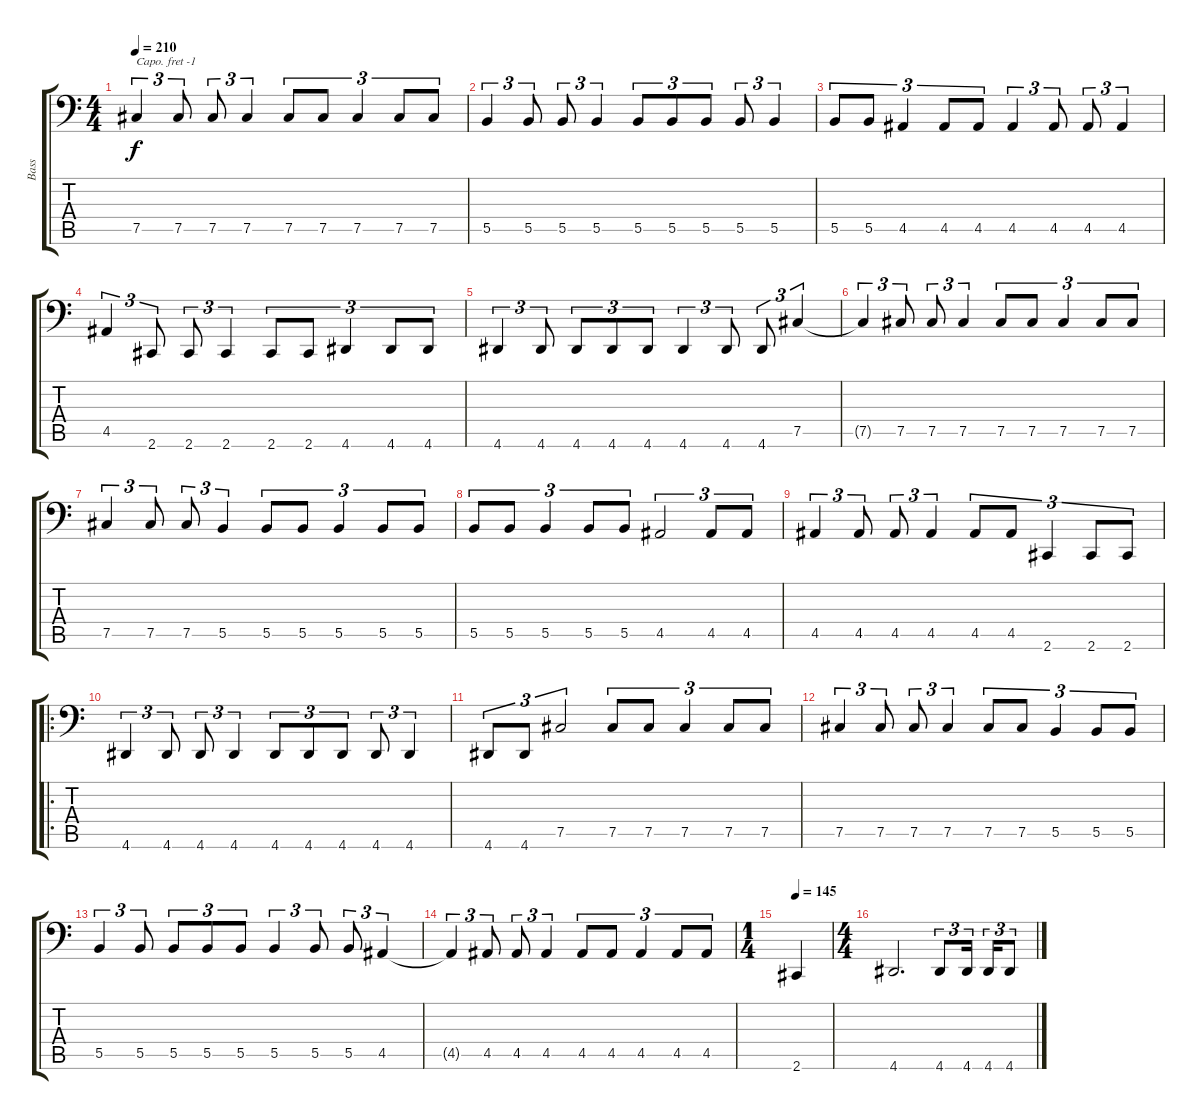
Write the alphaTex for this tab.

\track ("Bass" "Bass") {instrument electricbassfinger}
\staff {score tabs}
\capo -1
\tuning (D3 A2 F2 C2 G1 C1) {hide}
\ts (4 4)
\tempo 210
\clef f4
\ks c
7.5.4{tu (3 2) dy f} 7.5.8{tu (3 2)} 7.5.8{tu (3 2)} 7.5.4{tu (3 2)} 7.5.8{tu (3 2)} 7.5.8{tu (3 2)} 7.5.4{tu (3 2)} 7.5.8{tu (3 2)} 7.5.8{tu (3 2)} |
5.5.4{tu (3 2)} 5.5.8{tu (3 2)} 5.5.8{tu (3 2)} 5.5.4{tu (3 2)} 5.5.8{tu (3 2)} 5.5.8{tu (3 2)} 5.5.8{tu (3 2)} 5.5.8{tu (3 2)} 5.5.4{tu (3 2)} |
5.5.8{tu (3 2)} 5.5.8{tu (3 2)} 4.5.4{tu (3 2)} 4.5.8{tu (3 2)} 4.5.8{tu (3 2)} 4.5.4{tu (3 2)} 4.5.8{tu (3 2)} 4.5.8{tu (3 2)} 4.5.4{tu (3 2)} |
4.5.4{tu (3 2)} 2.6.8{tu (3 2)} 2.6.8{tu (3 2)} 2.6.4{tu (3 2)} 2.6.8{tu (3 2)} 2.6.8{tu (3 2)} 4.6.4{tu (3 2)} 4.6.8{tu (3 2)} 4.6.8{tu (3 2)} |
4.6.4{tu (3 2)} 4.6.8{tu (3 2)} 4.6.8{tu (3 2)} 4.6.8{tu (3 2)} 4.6.8{tu (3 2)} 4.6.4{tu (3 2)} 4.6.8{tu (3 2)} 4.6.8{tu (3 2)} 7.5.4{tu (3 2)} |
7.5{t}.4{tu (3 2)} 7.5.8{tu (3 2)} 7.5.8{tu (3 2)} 7.5.4{tu (3 2)} 7.5.8{tu (3 2)} 7.5.8{tu (3 2)} 7.5.4{tu (3 2)} 7.5.8{tu (3 2)} 7.5.8{tu (3 2)} |
7.5.4{tu (3 2)} 7.5.8{tu (3 2)} 7.5.8{tu (3 2)} 5.5.4{tu (3 2)} 5.5.8{tu (3 2)} 5.5.8{tu (3 2)} 5.5.4{tu (3 2)} 5.5.8{tu (3 2)} 5.5.8{tu (3 2)} |
5.5.8{tu (3 2)} 5.5.8{tu (3 2)} 5.5.4{tu (3 2)} 5.5.8{tu (3 2)} 5.5.8{tu (3 2)} 4.5.2{tu (3 2)} 4.5.8{tu (3 2)} 4.5.8{tu (3 2)} |
4.5.4{tu (3 2)} 4.5.8{tu (3 2)} 4.5.8{tu (3 2)} 4.5.4{tu (3 2)} 4.5.8{tu (3 2)} 4.5.8{tu (3 2)} 2.6.4{tu (3 2)} 2.6.8{tu (3 2)} 2.6.8{tu (3 2)} |
\ro
4.6.4{tu (3 2)} 4.6.8{tu (3 2)} 4.6.8{tu (3 2)} 4.6.4{tu (3 2)} 4.6.8{tu (3 2)} 4.6.8{tu (3 2)} 4.6.8{tu (3 2)} 4.6.8{tu (3 2)} 4.6.4{tu (3 2)} |
4.6.8{tu (3 2)} 4.6.8{tu (3 2)} 7.5.2{tu (3 2)} 7.5.8{tu (3 2)} 7.5.8{tu (3 2)} 7.5.4{tu (3 2)} 7.5.8{tu (3 2)} 7.5.8{tu (3 2)} |
7.5.4{tu (3 2)} 7.5.8{tu (3 2)} 7.5.8{tu (3 2)} 7.5.4{tu (3 2)} 7.5.8{tu (3 2)} 7.5.8{tu (3 2)} 5.5.4{tu (3 2)} 5.5.8{tu (3 2)} 5.5.8{tu (3 2)} |
5.5.4{tu (3 2)} 5.5.8{tu (3 2)} 5.5.8{tu (3 2)} 5.5.8{tu (3 2)} 5.5.8{tu (3 2)} 5.5.4{tu (3 2)} 5.5.8{tu (3 2)} 5.5.8{tu (3 2)} 4.5.4{tu (3 2)} |
4.5{t}.4{tu (3 2)} 4.5.8{tu (3 2)} 4.5.8{tu (3 2)} 4.5.4{tu (3 2)} 4.5.8{tu (3 2)} 4.5.8{tu (3 2)} 4.5.4{tu (3 2)} 4.5.8{tu (3 2)} 4.5.8{tu (3 2)} |
\ts (1 4)
\tempo 145
2.6.4 |
\ts (4 4)
4.6.2{d} 4.6.8{tu (3 2)} 4.6.16{tu (3 2)} 4.6.16{tu (3 2)} 4.6.8{tu (3 2)}
